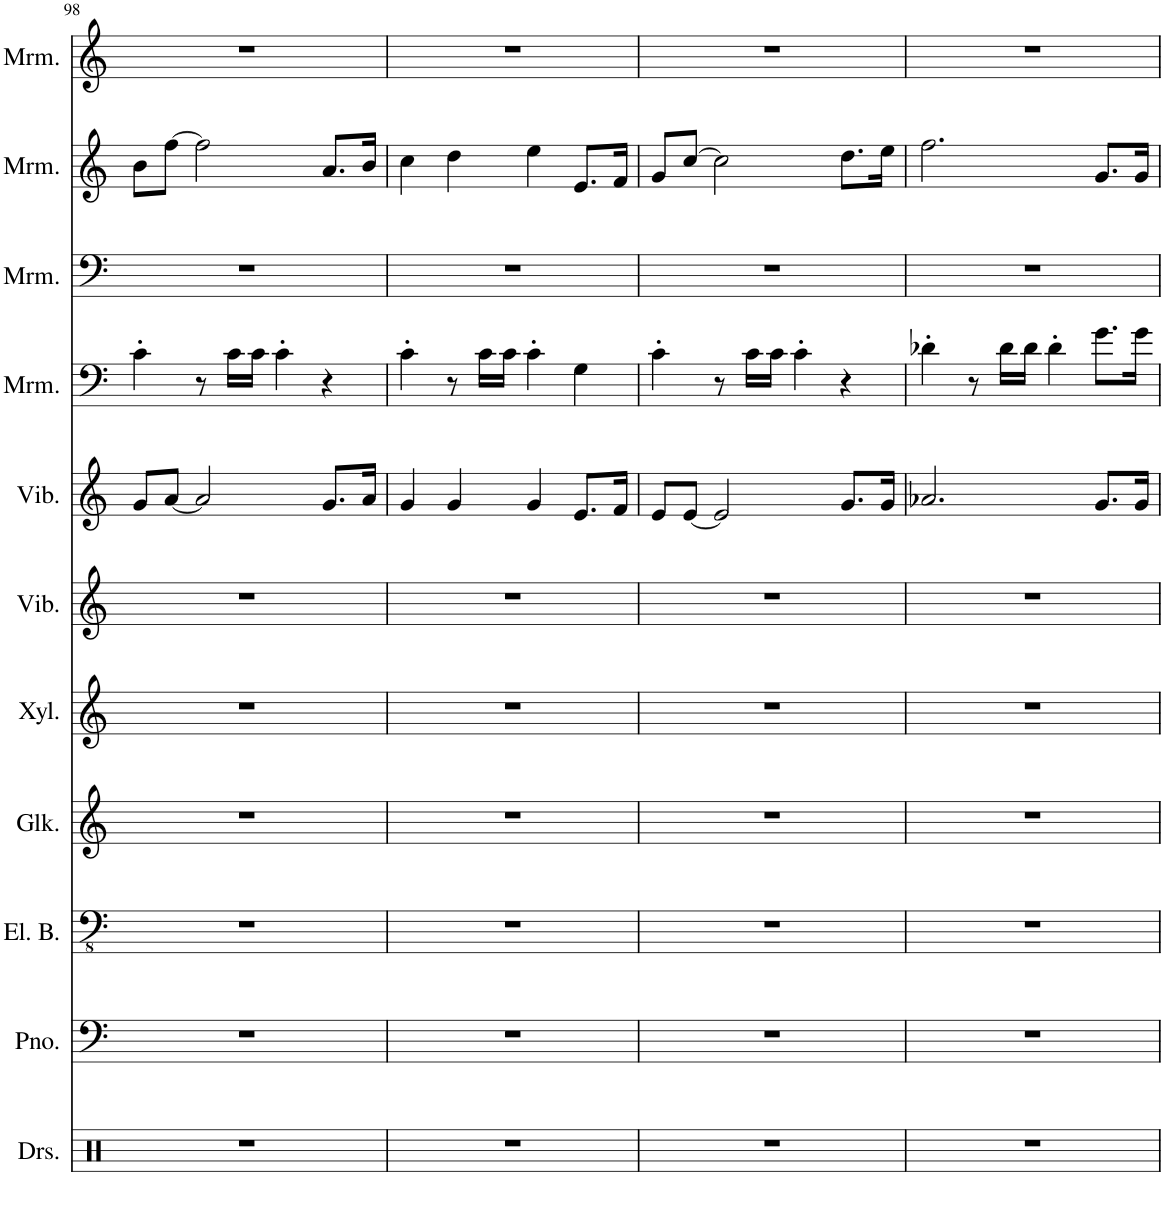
**kern	**kern	**kern	**kern	**kern	**kern	**kern	**kern	**kern	**kern	**kern
*part11	*part10	*part9	*part8	*part7	*part6	*part5	*part4	*part3	*part2	*part1
*staff11	*staff10	*staff9	*staff8	*staff7	*staff6	*staff5	*staff4	*staff3	*staff2	*staff1
*I"Drumset	*I"Piano	*I"Electric Bass	*I"Glockenspiel	*I"Xylophone	*I"Vibraphone	*I"Vibraphone	*I"Marimba	*I"Marimba	*I"Marimba	*I"Marimba
*I'Drs.	*I'Pno.	*I'El. B.	*I'Glk.	*I'Xyl.	*I'Vib.	*I'Vib.	*I'Mrm.	*I'Mrm.	*I'Mrm.	*I'Mrm.
!!LO:PB:g=z
*clefX	*clefF4	*clefFv4	*clefG2	*clefG2	*clefG2	*clefG2	*clefF4	*clefF4	*clefG2	*clefG2
*	*	*	*Trd-14c-24	*Trd-7c-12	*	*	*	*	*	*
*k[]	*k[]	*k[]	*k[]	*k[]	*k[]	*k[]	*k[]	*k[]	*k[]	*k[]
*M4/4	*M4/4	*M4/4	*M4/4	*M4/4	*M4/4	*M4/4	*M4/4	*M4/4	*M4/4	*M4/4
=98	=98	=98	=98	=98	=98	=98	=98	=98	=98	=98
1r	1r	1r	1r	1r	1r	8g/L	4c'\	1r	8b\L	1r
.	.	.	.	.	.	[8a/J	.	.	[8ff\J	.
.	.	.	.	.	.	2a/]	8r	.	2ff\]	.
.	.	.	.	.	.	.	16c\LL	.	.	.
.	.	.	.	.	.	.	16c\JJ	.	.	.
.	.	.	.	.	.	.	4c'\	.	.	.
.	.	.	.	.	.	8.g/L	4r	.	8.a/L	.
.	.	.	.	.	.	16a/Jk	.	.	16b/Jk	.
=99	=99	=99	=99	=99	=99	=99	=99	=99	=99	=99
1r	1r	1r	1r	1r	1r	4g/	4c'\	1r	4cc\	1r
.	.	.	.	.	.	4g/	8r	.	4dd\	.
.	.	.	.	.	.	.	16c\LL	.	.	.
.	.	.	.	.	.	.	16c\JJ	.	.	.
.	.	.	.	.	.	4g/	4c'\	.	4ee\	.
.	.	.	.	.	.	8.e/L	4G\	.	8.e/L	.
.	.	.	.	.	.	16f/Jk	.	.	16f/Jk	.
=100	=100	=100	=100	=100	=100	=100	=100	=100	=100	=100
1r	1r	1r	1r	1r	1r	8e/L	4c'\	1r	8g/L	1r
.	.	.	.	.	.	[8e/J	.	.	[8cc/J	.
.	.	.	.	.	.	2e/]	8r	.	2cc\]	.
.	.	.	.	.	.	.	16c\LL	.	.	.
.	.	.	.	.	.	.	16c\JJ	.	.	.
.	.	.	.	.	.	.	4c'\	.	.	.
.	.	.	.	.	.	8.g/L	4r	.	8.dd\L	.
.	.	.	.	.	.	16g/Jk	.	.	16ee\Jk	.
=101	=101	=101	=101	=101	=101	=101	=101	=101	=101	=101
1r	1r	1r	1r	1r	1r	2.a-X/	4d-X'\	1r	2.ff\	1r
.	.	.	.	.	.	.	8r	.	.	.
.	.	.	.	.	.	.	16d-\LL	.	.	.
.	.	.	.	.	.	.	16d-\JJ	.	.	.
.	.	.	.	.	.	.	4d-'\	.	.	.
.	.	.	.	.	.	8.g/L	8.g\L	.	8.g/L	.
.	.	.	.	.	.	16g/Jk	16g\Jk	.	16g/Jk	.
=	=	=	=	=	=	=	=	=	=	=
*-	*-	*-	*-	*-	*-	*-	*-	*-	*-	*-
